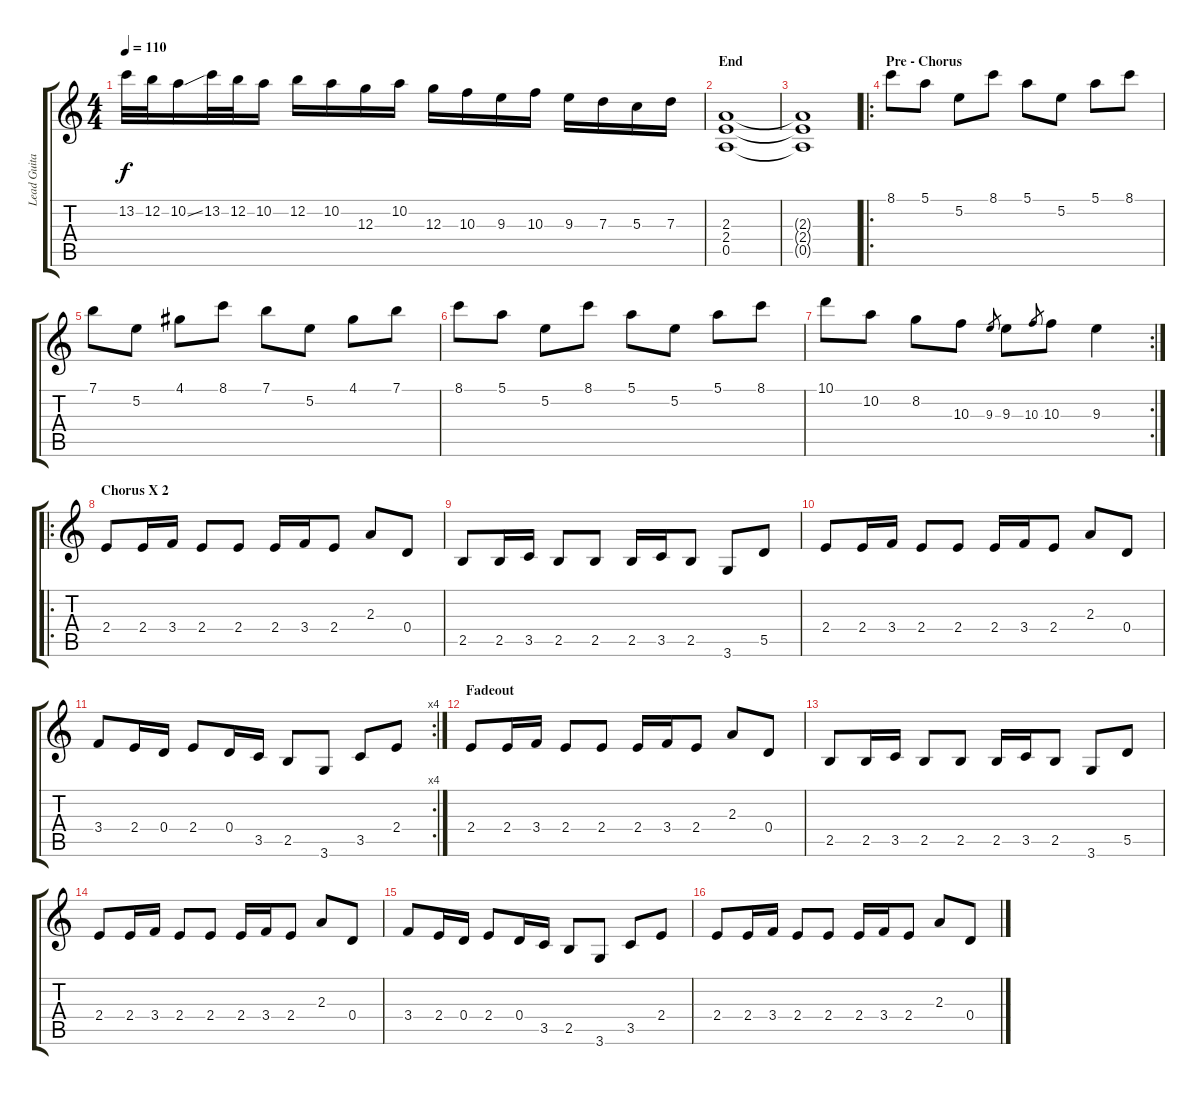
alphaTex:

\track ("Lead Guitar" "Lead Guita") {instrument overdrivenguitar}
\staff {score tabs}
\tuning (E4 B3 G3 D3 A2 E2) {hide}
\ts (4 4)
\tempo 110
\clef g2
\ks c
13.2.32{dy f} 12.2.32 10.2{ss}.16 13.2.32 12.2.32 10.2.16 12.2.16 10.2.16 12.3.16 10.2.16 12.3.16 10.3.16 9.3.16 10.3.16 9.3.16 7.3.16 5.3.16 7.3.16 |
\section ("" "End")
(2.3 2.4 0.5).1 |
(2.3{t} 2.4{t} 0.5{t}).1 |
\ro
\section ("" "Pre - Chorus")
8.1.8 5.1.8 5.2.8 8.1.8 5.1.8 5.2.8 5.1.8 8.1.8 |
7.1.8 5.2.8 4.1.8 8.1.8 7.1.8 5.2.8 4.1.8 7.1.8 |
8.1.8 5.1.8 5.2.8 8.1.8 5.1.8 5.2.8 5.1.8 8.1.8 |
\rc 2
10.1.8 10.2.8 8.2.8 10.3.8 9.3.8{gr} 9.3.8 10.3.8{gr} 10.3.8 9.3.4 |
\ro
\section ("" "Chorus X 2")
2.4.8 2.4.16 3.4.16 2.4.8 2.4.8 2.4.16 3.4.16 2.4.8 2.3.8 0.4.8 |
2.5.8 2.5.16 3.5.16 2.5.8 2.5.8 2.5.16 3.5.16 2.5.8 3.6.8 5.5.8 |
2.4.8 2.4.16 3.4.16 2.4.8 2.4.8 2.4.16 3.4.16 2.4.8 2.3.8 0.4.8 |
\rc 4
3.4.8 2.4.16 0.4.16 2.4.8 0.4.16 3.5.16 2.5.8 3.6.8 3.5.8 2.4.8 |
\section ("" "Fadeout")
2.4.8{volume 9} 2.4.16 3.4.16 2.4.8 2.4.8 2.4.16 3.4.16 2.4.8 2.3.8 0.4.8 |
2.5.8 2.5.16 3.5.16 2.5.8 2.5.8 2.5.16 3.5.16 2.5.8 3.6.8 5.5.8 |
2.4.8 2.4.16 3.4.16 2.4.8 2.4.8 2.4.16 3.4.16 2.4.8 2.3.8 0.4.8 |
3.4.8 2.4.16 0.4.16 2.4.8 0.4.16 3.5.16 2.5.8 3.6.8 3.5.8 2.4.8 |
2.4.8{volume 0} 2.4.16 3.4.16 2.4.8 2.4.8 2.4.16 3.4.16 2.4.8 2.3.8 0.4.8
